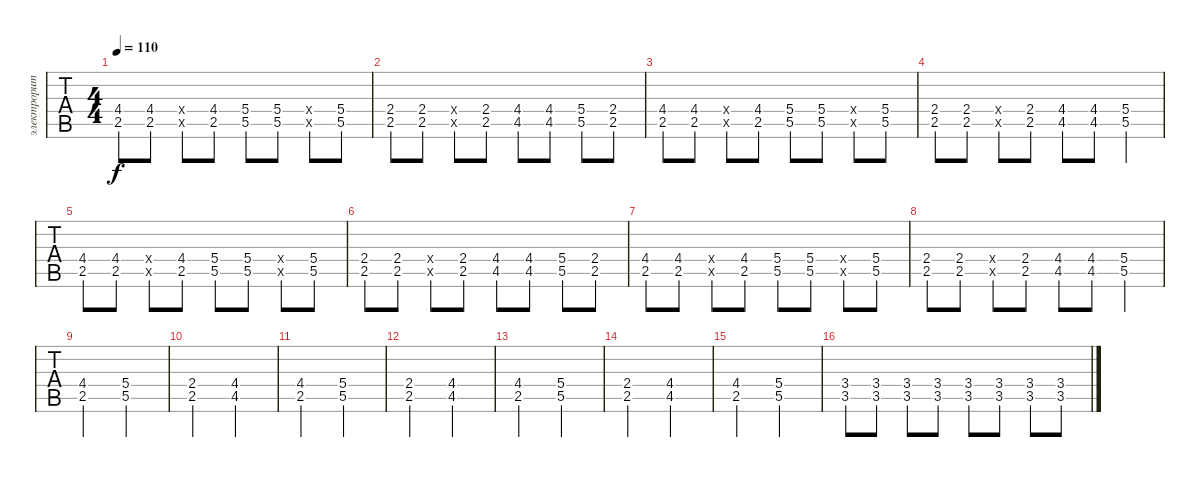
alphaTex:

\track ("электроритм 1" "электрорит") {instrument electricguitarclean}
\staff {tabs}
\tuning (E4 B3 G3 D3 A2 E2) {hide}
\ts (4 4)
\tempo 110
\clef g2
\ks c
(4.4 2.5).8{dy f} (4.4 2.5).8 (4.4{x} 2.5{x}).8 (4.4 2.5).8 (5.4 5.5).8 (5.4 5.5).8 (5.4{x} 5.5{x}).8 (5.4 5.5).8 |
(2.4 2.5).8 (2.4 2.5).8 (2.4{x} 2.5{x}).8 (2.4 2.5).8 (4.4 4.5).8 (4.4 4.5).8 (5.4 5.5).8 (2.4 2.5).8 |
(4.4 2.5).8 (4.4 2.5).8 (4.4{x} 2.5{x}).8 (4.4 2.5).8 (5.4 5.5).8 (5.4 5.5).8 (5.4{x} 5.5{x}).8 (5.4 5.5).8 |
(2.4 2.5).8 (2.4 2.5).8 (2.4{x} 2.5{x}).8 (2.4 2.5).8 (4.4 4.5).8 (4.4 4.5).8 (5.4 5.5).4 |
(4.4 2.5).8 (4.4 2.5).8 (4.4{x} 2.5{x}).8 (4.4 2.5).8 (5.4 5.5).8 (5.4 5.5).8 (5.4{x} 5.5{x}).8 (5.4 5.5).8 |
(2.4 2.5).8 (2.4 2.5).8 (2.4{x} 2.5{x}).8 (2.4 2.5).8 (4.4 4.5).8 (4.4 4.5).8 (5.4 5.5).8 (2.4 2.5).8 |
(4.4 2.5).8 (4.4 2.5).8 (4.4{x} 2.5{x}).8 (4.4 2.5).8 (5.4 5.5).8 (5.4 5.5).8 (5.4{x} 5.5{x}).8 (5.4 5.5).8 |
(2.4 2.5).8 (2.4 2.5).8 (2.4{x} 2.5{x}).8 (2.4 2.5).8 (4.4 4.5).8 (4.4 4.5).8 (5.4 5.5).4 |
(4.4 2.5).2{instrument electricguitarclean} (5.4 5.5).2 |
(2.4 2.5).2 (4.4 4.5).2 |
(4.4 2.5).2 (5.4 5.5).2 |
(2.4 2.5).2 (4.4 4.5).2 |
(4.4 2.5).2 (5.4 5.5).2 |
(2.4 2.5).2 (4.4 4.5).2 |
(4.4 2.5).2 (5.4 5.5).2 |
(3.4 3.5).8{instrument distortionguitar} (3.4 3.5).8 (3.4 3.5).8 (3.4 3.5).8 (3.4 3.5).8 (3.4 3.5).8 (3.4 3.5).8 (3.4 3.5).8
